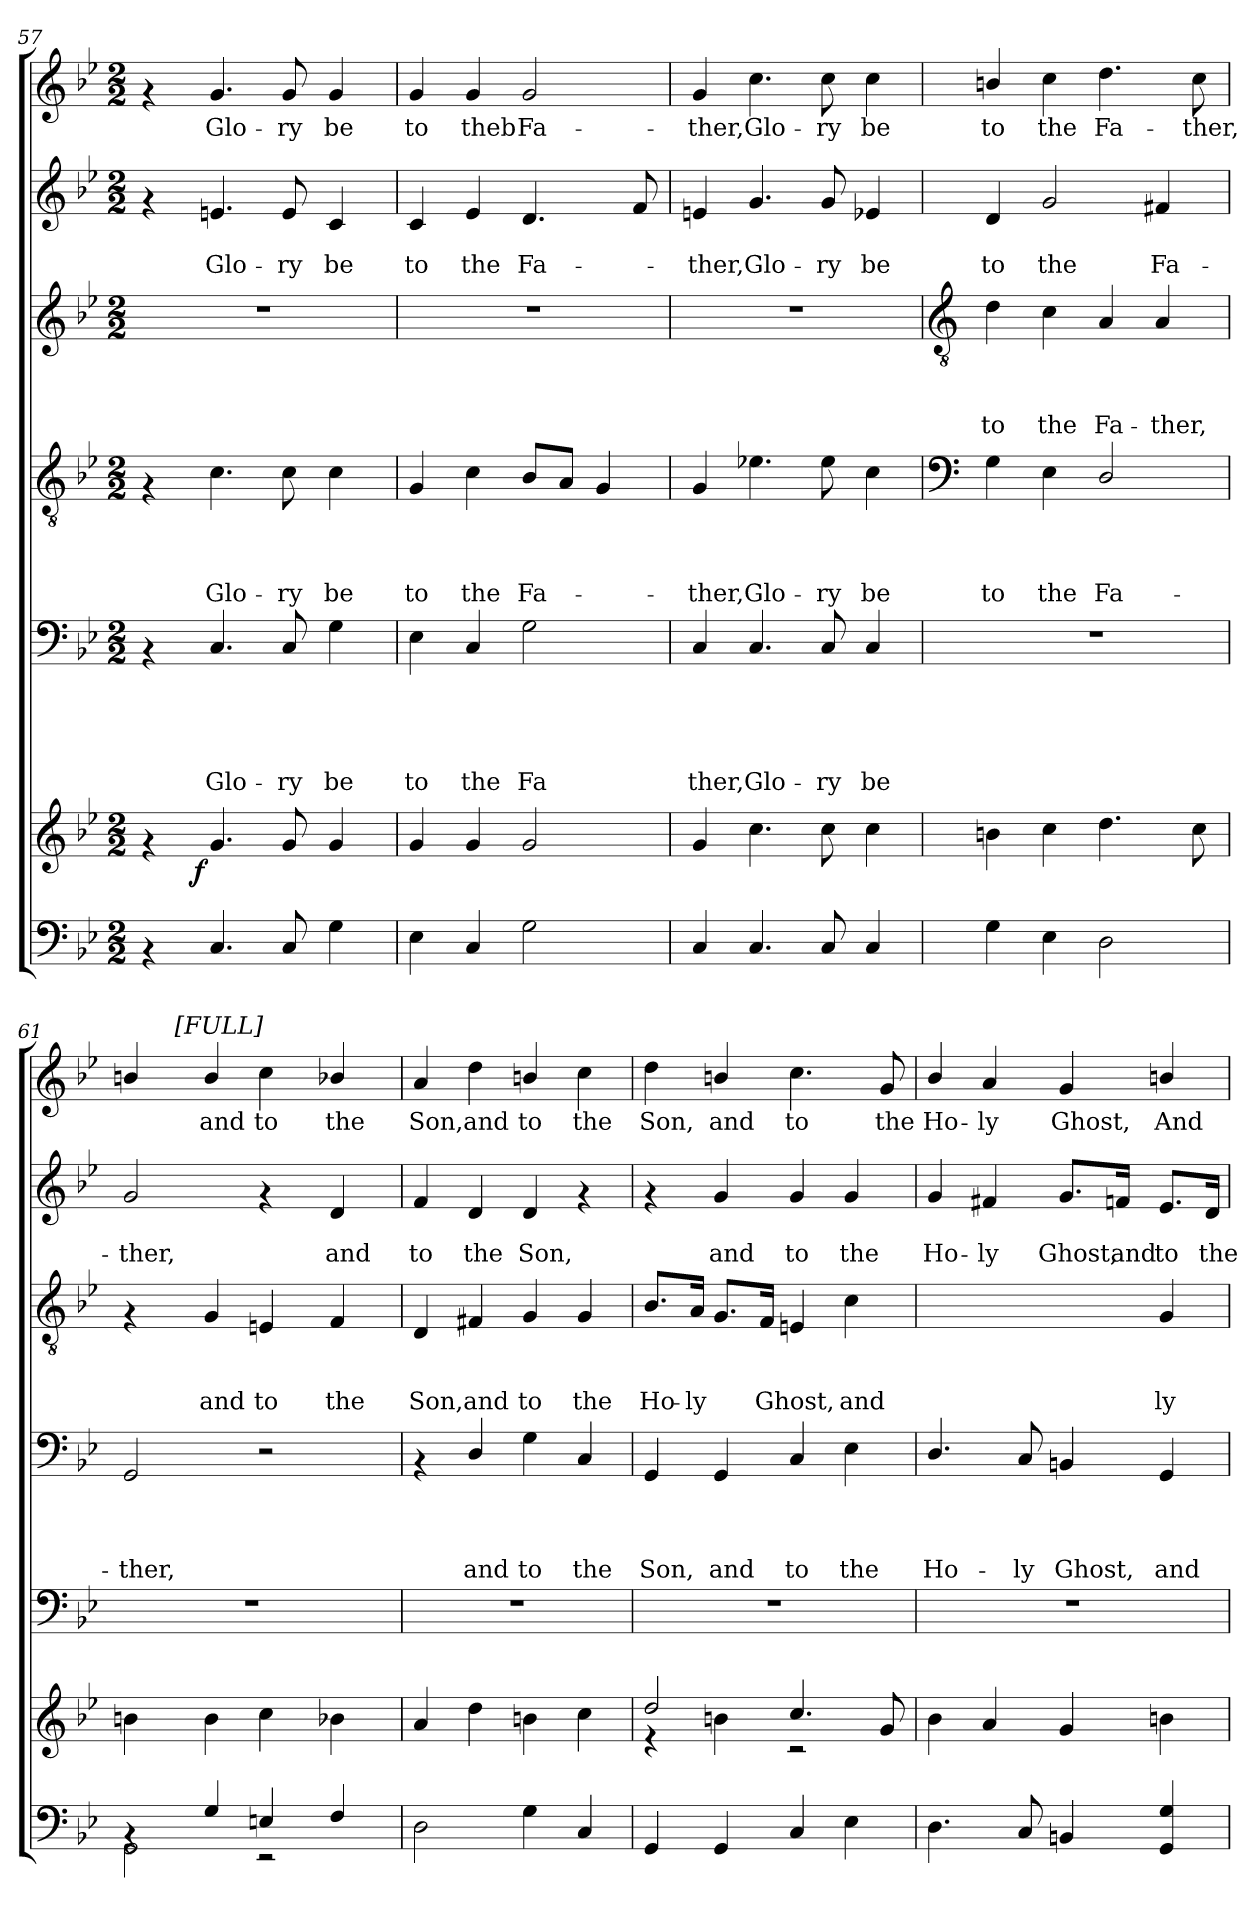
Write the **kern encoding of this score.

**kern	**kern	**dynam	**kern	**text	**text	**text	**text	**text	**kern	**text	**text	**text	**text	**kern	**text	**text	**text	**kern	**text	**text	**kern	**text
*part6	*part6	*part6	*part5	*part5	*part5	*part5	*part5	*part5	*part4	*part4	*part4	*part4	*part4	*part3	*part3	*part3	*part3	*part2	*part2	*part2	*part1	*part1
*staff7	*staff6	*staff6/7	*staff5	*staff5	*staff5	*staff5	*staff5	*staff5	*staff4	*staff4	*staff4	*staff4	*staff4	*staff3	*staff3	*staff3	*staff3	*staff2	*staff2	*staff2	*staff1	*staff1
*clefF4	*clefG2	*	*clefF4	*	*	*	*	*	*clefGv2	*	*	*	*	*clefG2	*	*	*	*clefG2	*	*	*clefG2	*
*k[b-e-]	*k[b-e-]	*	*k[b-e-]	*	*	*	*	*	*k[b-e-]	*	*	*	*	*k[b-e-]	*	*	*	*k[b-e-]	*	*	*k[b-e-]	*
*B-:	*B-:	*	*B-:	*	*	*	*	*	*B-:	*	*	*	*	*B-:	*	*	*	*B-:	*	*	*B-:	*
*M2/2	*M2/2	*	*M2/2	*	*	*	*	*	*M2/2	*	*	*	*	*M2/2	*	*	*	*M2/2	*	*	*M2/2	*
=57	=57	=57	=57	=57	=57	=57	=57	=57	=57	=57	=57	=57	=57	=57	=57	=57	=57	=57	=57	=57	=57	=57
*	*^	*	*	*	*	*	*	*	*	*	*	*	*	*	*	*	*	*	*	*	*	*
4rAA	4rf	8..ryy	.	4rAA	.	.	.	.	.	4rF	.	.	.	.	1r	.	.	.	4rf	.	.	4rf	.
!	!	!	!LO:DY:b	!	!	!	!	!	!	!	!	!	!	!	!	!	!	!	!	!	!	!	!
.	.	2ryy	f	.	.	.	.	.	.	.	.	.	.	.	.	.	.	.	.	.	.	.	.
!	!	!	!	!	!	!	!	!	!LO:LY:b	!	!	!	!	!LO:LY:b	!	!	!	!	!	!	!LO:LY:b	!	!LO:LY:b
4.C/	4.g/	.	.	4.C/	.	.	.	.	Glo-	4.c\	.	.	.	Glo-	.	.	.	.	4.en/	.	Glo-	4.g/	Glo-
!	!	!	!	!	!	!	!	!	!LO:LY:b	!	!	!	!	!LO:LY:b	!	!	!	!	!	!	!LO:LY:b	!	!LO:LY:b
8C/	8g/	.	.	8C/	.	.	.	.	-ry	8c\	.	.	.	-ry	.	.	.	.	8e/	.	-ry	8g/	-ry
.	.	4ryy	.	.	.	.	.	.	.	.	.	.	.	.	.	.	.	.	.	.	.	.	.
!	!	!	!	!	!	!	!	!	!LO:LY:b	!	!	!	!	!LO:LY:b	!	!	!	!	!	!	!LO:LY:b	!	!LO:LY:b
4G\	4g/	.	.	4G\	.	.	.	.	be	4c\	.	.	.	be	.	.	.	.	4c/	.	be	4g/	be
.	.	32ryy	.	.	.	.	.	.	.	.	.	.	.	.	.	.	.	.	.	.	.	.	.
=58	=58	=58	=58	=58	=58	=58	=58	=58	=58	=58	=58	=58	=58	=58	=58	=58	=58	=58	=58	=58	=58	=58	=58
!	!	!	!	!	!	!	!	!	!LO:LY:b	!	!	!	!	!LO:LY:b	!	!	!	!	!	!	!LO:LY:b	!	!LO:LY:b
*	*v	*v	*	*	*	*	*	*	*	*	*	*	*	*	*	*	*	*	*	*	*	*	*
4E-\	4g/	.	4E-\	.	.	.	.	to	4G/	.	.	.	to	1r	.	.	.	4c/	.	to	4g/	to
!	!	!	!	!	!	!	!	!LO:LY:b	!	!	!	!	!LO:LY:b	!	!	!	!	!	!	!LO:LY:b	!	!LO:LY:b
4C/	4g/	.	4C/	.	.	.	.	the	4c\	.	.	.	the	.	.	.	.	4e-/	.	the	4g/	theb
!	!	!	!	!	!	!	!	!LO:LY:b	!	!	!	!	!LO:LY:b	!	!	!	!	!	!	!LO:LY:b	!	!LO:LY:b
2G\	2g/	.	2G\	.	.	.	.	Fa	8B-/L	.	.	.	Fa-	.	.	.	.	4.d/	.	Fa-	2g/	Fa-
.	.	.	.	.	.	.	.	.	8A/J	.	.	.	.	.	.	.	.	.	.	.	.	.
.	.	.	.	.	.	.	.	.	4G/	.	.	.	.	.	.	.	.	.	.	.	.	.
.	.	.	.	.	.	.	.	.	.	.	.	.	.	.	.	.	.	8f/	.	.	.	.
=59	=59	=59	=59	=59	=59	=59	=59	=59	=59	=59	=59	=59	=59	=59	=59	=59	=59	=59	=59	=59	=59	=59
!	!	!	!	!	!	!	!	!LO:LY:b	!	!	!	!	!LO:LY:b	!	!	!	!	!	!	!LO:LY:b	!	!LO:LY:b
4C/	4g/	.	4C/	.	.	.	.	ther,	4G/	.	.	.	-ther,	1r	.	.	.	4en/	.	-ther,	4g/	-ther,
!	!	!	!	!	!	!	!	!LO:LY:b	!	!	!	!	!LO:LY:b	!	!	!	!	!	!	!LO:LY:b	!	!LO:LY:b
4.C/	4.cc\	.	4.C/	.	.	.	.	Glo-	4.e-X\	.	.	.	Glo-	.	.	.	.	4.g/	.	Glo-	4.cc\	Glo-
!	!	!	!	!	!	!	!	!LO:LY:b	!	!	!	!	!LO:LY:b	!	!	!	!	!	!	!LO:LY:b	!	!LO:LY:b
8C/	8cc\	.	8C/	.	.	.	.	-ry	8e-\	.	.	.	-ry	.	.	.	.	8g/	.	-ry	8cc\	-ry
!	!	!	!	!	!	!	!	!LO:LY:b	!	!	!	!	!LO:LY:b	!	!	!	!	!	!	!LO:LY:b	!	!LO:LY:b
4C/	4cc\	.	4C/	.	.	.	.	be	4c\	.	.	.	be	.	.	.	.	4e-X/	.	be	4cc\	be
!!LO:PB:g=z
=60	=60	=60	=60	=60	=60	=60	=60	=60	=60	=60	=60	=60	=60	=60	=60	=60	=60	=60	=60	=60	=60	=60
*	*	*	*	*	*	*	*	*	*clefF4	*	*	*	*	*clefGv2	*	*	*	*	*	*	*	*
!	!	!	!	!	!	!	!	!	!	!	!	!	!LO:LY:b	!	!	!	!LO:LY:b	!	!	!LO:LY:b	!	!LO:LY:b
4G\	4bn\	.	1r	.	.	.	.	.	4G\	.	.	.	to	4d\	.	.	to	4d/	.	to	4bn/	to
!	!	!	!	!	!	!	!	!	!	!	!	!	!LO:LY:b	!	!	!	!LO:LY:b	!	!	!LO:LY:b	!	!LO:LY:b
4E-\	4cc\	.	.	.	.	.	.	.	4E-\	.	.	.	the	4c\	.	.	the	2g/	.	the	4cc\	the
!	!	!	!	!	!	!	!	!	!	!	!	!	!LO:LY:b	!	!	!	!LO:LY:b	!	!	!	!	!LO:LY:b
2D\	4.dd\	.	.	.	.	.	.	.	2D/	.	.	.	Fa-	4A/	.	.	Fa-	.	.	.	4.dd\	Fa-
!	!	!	!	!	!	!	!	!	!	!	!	!	!	!	!	!	!LO:LY:b	!	!	!LO:LY:b	!	!
.	.	.	.	.	.	.	.	.	.	.	.	.	.	4A/	.	.	-ther,	4f#X/	.	Fa-	.	.
!	!	!	!	!	!	!	!	!	!	!	!	!	!	!	!	!	!	!	!	!	!	!LO:LY:b
.	8cc\	.	.	.	.	.	.	.	.	.	.	.	.	.	.	.	.	.	.	.	8cc\	-ther,
=61	=61	=61	=61	=61	=61	=61	=61	=61	=61	=61	=61	=61	=61	=61	=61	=61	=61	=61	=61	=61	=61	=61
*^	*	*	*	*	*	*	*	*	*	*	*	*	*	*	*	*	*	*	*	*	*	*
!	!	!	!	!	!	!	!	!	!	!	!	!	!	!LO:LY:b	!	!	!	!	!	!	!LO:LY:b	!	!
*	*	*	*	*	*	*	*	*	*	*	*	*	*	*	*	*	*	*	*	*	*	*^	*
4rAA	2GG\	4bn\	.	1r	.	.	.	.	.	2GG/	.	.	.	-ther,	4rF	.	.	.	2g/	.	-ther,	4bn/	8ryy	.
.	.	.	.	.	.	.	.	.	.	.	.	.	.	.	.	.	.	.	.	.	.	.	32ryy	.
!	!	!	!	!	!	!	!	!	!	!	!	!	!	!	!	!	!	!	!	!	!	!	!LO:TX:a:t=[FULL]	!
.	.	.	.	.	.	.	.	.	.	.	.	.	.	.	.	.	.	.	.	.	.	.	2ryy	.
!	!	!	!	!	!	!	!	!	!	!	!	!	!	!	!	!	!	!LO:LY:b	!	!	!	!	!	!LO:LY:b
4G/	.	4b\	.	.	.	.	.	.	.	.	.	.	.	.	4G/	.	.	and	.	.	.	4b/	.	and
!	!	!	!	!	!	!	!	!	!	!	!	!	!	!	!	!	!	!LO:LY:b	!	!	!	!	!	!LO:LY:b
4En/	2r	4cc\	.	.	.	.	.	.	.	2r	.	.	.	.	4En/	.	.	to	4rf	.	.	4cc\	.	to
.	.	.	.	.	.	.	.	.	.	.	.	.	.	.	.	.	.	.	.	.	.	.	4ryy	.
!	!	!	!	!	!	!	!	!	!	!	!	!	!	!	!	!	!	!LO:LY:b	!	!	!LO:LY:b	!	!	!LO:LY:b
4F/	.	4b-X\	.	.	.	.	.	.	.	.	.	.	.	.	4F/	.	.	the	4d/	.	and	4b-X/	.	the
.	.	.	.	.	.	.	.	.	.	.	.	.	.	.	.	.	.	.	.	.	.	.	16.ryy	.
=62	=62	=62	=62	=62	=62	=62	=62	=62	=62	=62	=62	=62	=62	=62	=62	=62	=62	=62	=62	=62	=62	=62	=62	=62
!	!	!	!	!	!	!	!	!	!	!	!	!	!	!	!	!	!	!LO:LY:b	!	!	!LO:LY:b	!	!	!LO:LY:b
*v	*v	*	*	*	*	*	*	*	*	*	*	*	*	*	*	*	*	*	*	*	*	*v	*v	*
2D\	4a/	.	1r	.	.	.	.	.	4rAA	.	.	.	.	4D/	.	.	Son,	4f/	.	to	4a/	Son,
!	!	!	!	!	!	!	!	!	!	!	!	!	!LO:LY:b	!	!	!	!LO:LY:b	!	!	!LO:LY:b	!	!LO:LY:b
.	4dd\	.	.	.	.	.	.	.	4D/	.	.	.	and	4F#X/	.	.	and	4d/	.	the	4dd\	and
!	!	!	!	!	!	!	!	!	!	!	!	!	!LO:LY:b	!	!	!	!LO:LY:b	!	!	!LO:LY:b	!	!LO:LY:b
4G\	4bn\	.	.	.	.	.	.	.	4G\	.	.	.	to	4G/	.	.	to	4d/	.	Son,	4bn/	to
!	!	!	!	!	!	!	!	!	!	!	!	!	!LO:LY:b	!	!	!	!LO:LY:b	!	!	!	!	!LO:LY:b
4C/	4cc\	.	.	.	.	.	.	.	4C/	.	.	.	the	4G/	.	.	the	4rf	.	.	4cc\	the
=63	=63	=63	=63	=63	=63	=63	=63	=63	=63	=63	=63	=63	=63	=63	=63	=63	=63	=63	=63	=63	=63	=63
*	*^	*	*	*	*	*	*	*	*	*	*	*	*	*	*	*	*	*	*	*	*	*
!	!	!	!	!	!	!	!	!	!	!	!	!	!	!LO:LY:b	!	!	!	!LO:LY:b	!	!	!	!	!LO:LY:b
4GG/	2dd/	4rd	.	1r	.	.	.	.	.	4GG/	.	.	.	Son,	8.B-/L	.	.	Ho-	4rf	.	.	4dd\	Son,
!	!	!	!	!	!	!	!	!	!	!	!	!	!	!	!	!	!	!LO:LY:b	!	!	!	!	!
.	.	.	.	.	.	.	.	.	.	.	.	.	.	.	16A/Jk	.	.	-ly	.	.	.	.	.
!	!	!	!	!	!	!	!	!	!	!	!	!	!	!LO:LY:b	!	!	!	!	!	!	!LO:LY:b	!	!LO:LY:b
4GG/	.	4bn\	.	.	.	.	.	.	.	4GG/	.	.	.	and	8.G/L	.	.	.	4g/	.	and	4bn/	and
!	!	!	!	!	!	!	!	!	!	!	!	!	!	!	!	!	!	!LO:LY:b	!	!	!	!	!
.	.	.	.	.	.	.	.	.	.	.	.	.	.	.	16F/Jk	.	.	Ghost,	.	.	.	.	.
!	!	!	!	!	!	!	!	!	!	!	!	!	!	!LO:LY:b	!	!	!	!	!	!	!LO:LY:b	!	!LO:LY:b
4C/	4.cc/	2rc	.	.	.	.	.	.	.	4C/	.	.	.	to	4En/	.	.	.	4g/	.	to	4.cc\	to
!	!	!	!	!	!	!	!	!	!	!	!	!	!	!LO:LY:b	!	!	!	!LO:LY:b	!	!	!LO:LY:b	!	!
4E-\	.	.	.	.	.	.	.	.	.	4E-\	.	.	.	the	4c\	.	.	and	4g/	.	the	.	.
!	!	!	!	!	!	!	!	!	!	!	!	!	!	!	!	!	!	!	!	!	!	!	!LO:LY:b
.	8g/	.	.	.	.	.	.	.	.	.	.	.	.	.	.	.	.	.	.	.	.	8g/	the
*	*v	*v	*	*	*	*	*	*	*	*	*	*	*	*	*	*	*	*	*	*	*	*	*
=64	=64	=64	=64	=64	=64	=64	=64	=64	=64	=64	=64	=64	=64	=64	=64	=64	=64	=64	=64	=64	=64	=64
!	!	!	!	!	!	!	!	!	!	!	!	!	!LO:LY:b	!	!	!	!	!	!	!LO:LY:b	!	!LO:LY:b
4.D\	4b-\	.	1r	.	.	.	.	.	4.D/	.	.	.	Ho-	2.ryy	.	.	.	4g/	.	Ho-	4b-/	Ho-
!	!	!	!	!	!	!	!	!	!	!	!	!	!	!	!	!	!	!	!	!LO:LY:b	!	!LO:LY:b
.	4a/	.	.	.	.	.	.	.	.	.	.	.	.	.	.	.	.	4f#X/	.	-ly	4a/	-ly
!	!	!	!	!	!	!	!	!	!	!	!	!	!LO:LY:b	!	!	!	!	!	!	!	!	!
8C/	.	.	.	.	.	.	.	.	8C/	.	.	.	-ly	.	.	.	.	.	.	.	.	.
!	!	!	!	!	!	!	!	!	!	!	!	!	!LO:LY:b	!	!	!	!	!	!	!LO:LY:b	!	!LO:LY:b
4BBn/	4g/	.	.	.	.	.	.	.	4BBn/	.	.	.	Ghost,	.	.	.	.	8.g/L	.	Ghost,	4g/	Ghost,
!	!	!	!	!	!	!	!	!	!	!	!	!	!	!	!	!	!	!	!	!LO:LY:b	!	!
.	.	.	.	.	.	.	.	.	.	.	.	.	.	.	.	.	.	16fn/Jk	.	and	.	.
!	!	!	!	!	!	!	!	!	!	!	!	!	!LO:LY:b	!	!	!	!LO:LY:b	!	!	!LO:LY:b	!	!LO:LY:b
4GG/ 4G/	4bn\	.	.	.	.	.	.	.	4GG/	.	.	.	and	4G/	.	.	ly	8.e-/L	.	to	4bn/	And
!	!	!	!	!	!	!	!	!	!	!	!	!	!	!	!	!	!	!	!	!LO:LY:b	!	!
.	.	.	.	.	.	.	.	.	.	.	.	.	.	.	.	.	.	16d/Jk	.	the	.	.
=	=	=	=	=	=	=	=	=	=	=	=	=	=	=	=	=	=	=	=	=	=	=
*-	*-	*-	*-	*-	*-	*-	*-	*-	*-	*-	*-	*-	*-	*-	*-	*-	*-	*-	*-	*-	*-	*-
